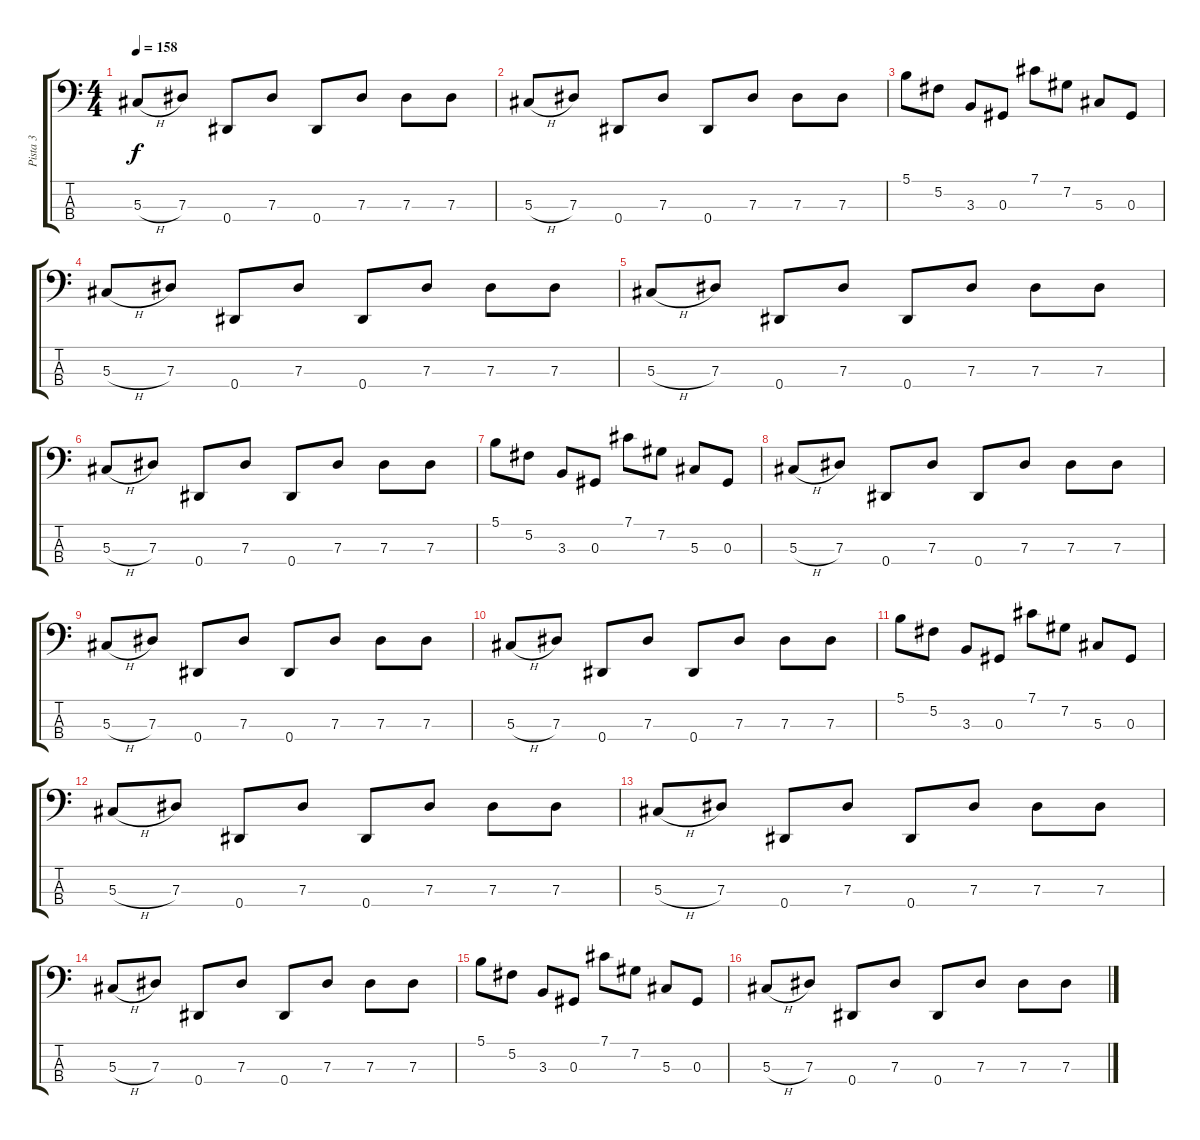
\track ("Pista 3" "Pista 3") {instrument slapbass2}
\staff {score tabs}
\tuning (Gb2 Db2 Ab1 Eb1) {hide}
\ts (4 4)
\tempo 158
\clef f4
\ks c
5.3{h}.8{dy f} 7.3.8 0.4.8 7.3.8 0.4.8 7.3.8 7.3.8 7.3.8 |
5.3{h}.8 7.3.8 0.4.8 7.3.8 0.4.8 7.3.8 7.3.8 7.3.8 |
5.1.8 5.2.8 3.3.8 0.3.8 7.1.8 7.2.8 5.3.8 0.3.8 |
5.3{h}.8{instrument distortionguitar} 7.3.8 0.4.8 7.3.8 0.4.8 7.3.8 7.3.8 7.3.8 |
5.3{h}.8 7.3.8 0.4.8 7.3.8 0.4.8 7.3.8 7.3.8 7.3.8 |
5.3{h}.8 7.3.8 0.4.8 7.3.8 0.4.8 7.3.8 7.3.8 7.3.8 |
5.1.8 5.2.8 3.3.8 0.3.8 7.1.8 7.2.8 5.3.8 0.3.8 |
5.3{h}.8{instrument distortionguitar} 7.3.8 0.4.8 7.3.8 0.4.8 7.3.8 7.3.8 7.3.8 |
5.3{h}.8 7.3.8 0.4.8 7.3.8 0.4.8 7.3.8 7.3.8 7.3.8 |
5.3{h}.8 7.3.8 0.4.8 7.3.8 0.4.8 7.3.8 7.3.8 7.3.8 |
5.1.8 5.2.8 3.3.8 0.3.8 7.1.8 7.2.8 5.3.8 0.3.8 |
5.3{h}.8{instrument distortionguitar} 7.3.8 0.4.8 7.3.8 0.4.8 7.3.8 7.3.8 7.3.8 |
5.3{h}.8 7.3.8 0.4.8 7.3.8 0.4.8 7.3.8 7.3.8 7.3.8 |
5.3{h}.8 7.3.8 0.4.8 7.3.8 0.4.8 7.3.8 7.3.8 7.3.8 |
5.1.8 5.2.8 3.3.8 0.3.8 7.1.8 7.2.8 5.3.8 0.3.8 |
5.3{h}.8{instrument distortionguitar} 7.3.8 0.4.8 7.3.8 0.4.8 7.3.8 7.3.8 7.3.8
